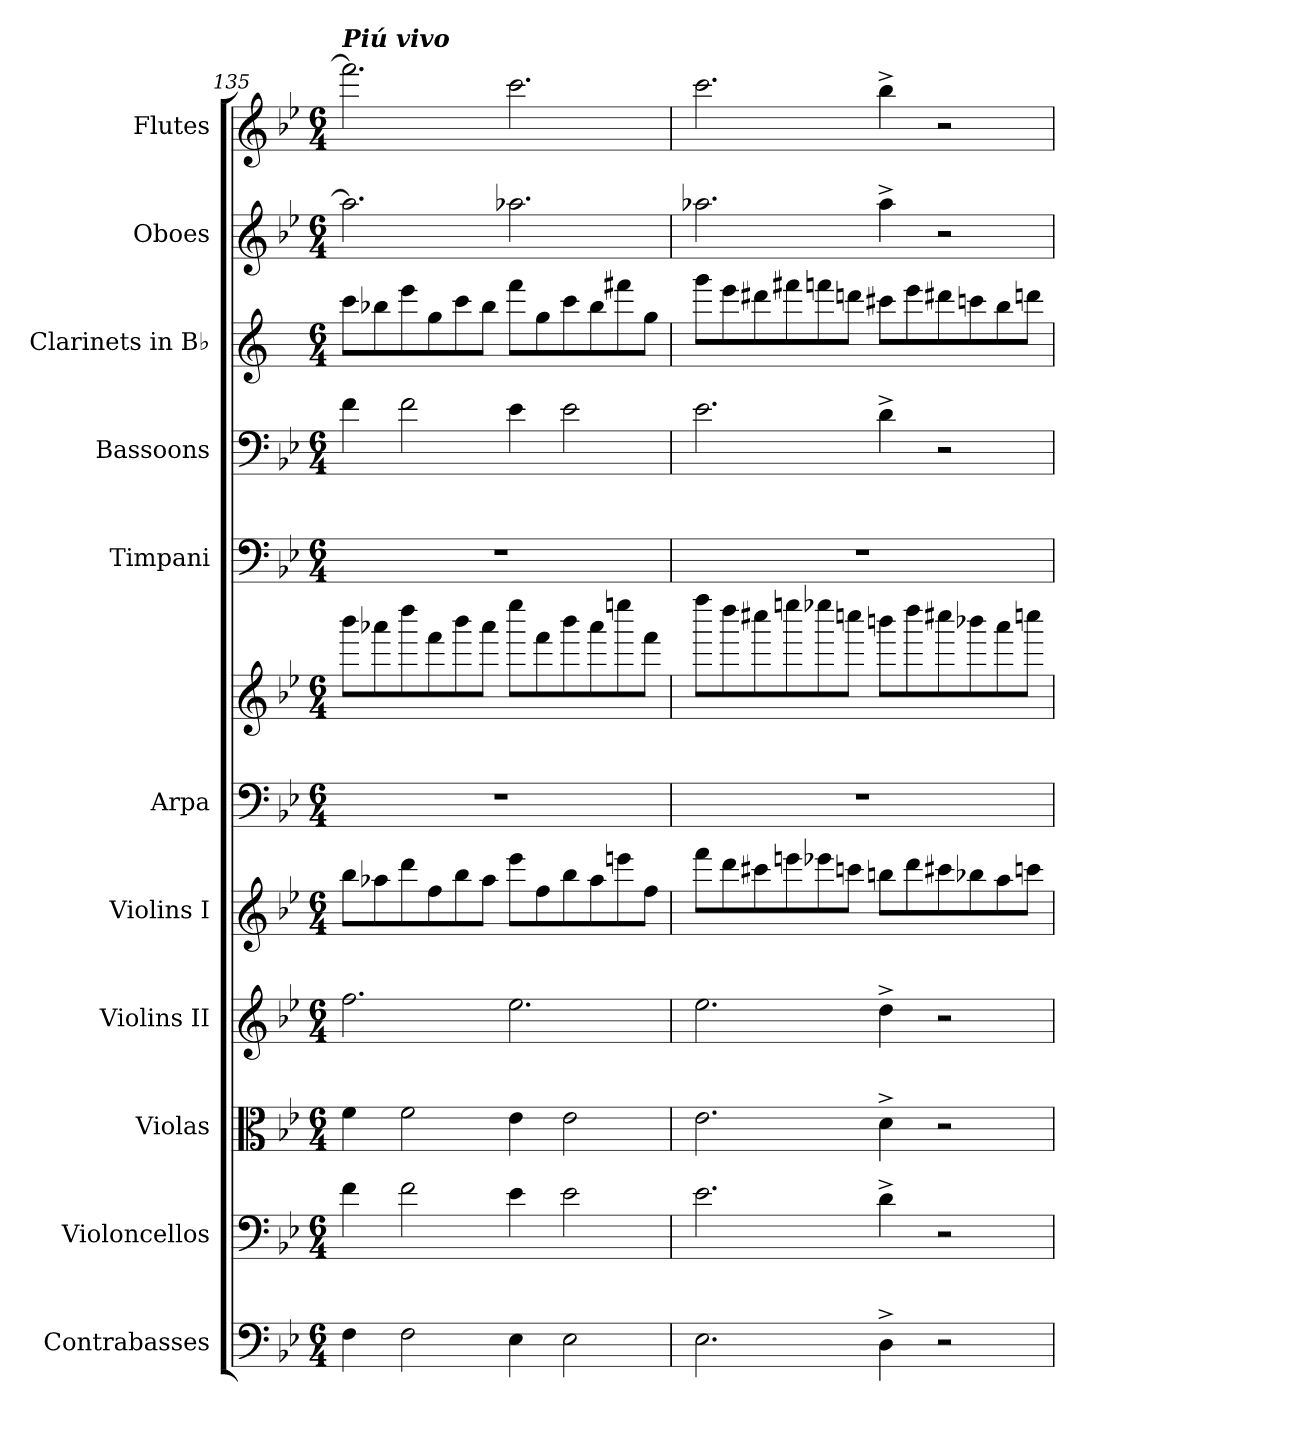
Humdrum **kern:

**kern	**kern	**kern	**kern	**kern	**kern	**kern	**kern	**kern	**kern	**kern	**kern
*part11	*part10	*part9	*part8	*part7	*part6	*part6	*part5	*part4	*part3	*part2	*part1
*staff12	*staff11	*staff10	*staff9	*staff8	*staff7	*staff6	*staff5	*staff4	*staff3	*staff2	*staff1
*I"Contrabasses	*I"Violoncellos	*I"Violas	*I"Violins II	*I"Violins I	*I"Arpa	*	*I"Timpani	*I"Bassoons	*I"Clarinets in B♭	*I"Oboes	*I"Flutes
*I'Cb.	*I'Vc.	*I'Vla.	*I'Vln. II	*I'Vln. I	*I'Arp.	*	*I'Timp.	*I'Bsn.	*	*I'Ob.	*I'Fl.
*clefF4	*clefF4	*clefC3	*clefG2	*clefG2	*clefF4	*clefG2	*clefF4	*clefF4	*clefG2	*clefG2	*clefG2
*ITrd7c12	*	*	*	*	*	*	*	*	*ITrd1c2	*	*
*k[b-e-]	*k[b-e-]	*k[b-e-]	*k[b-e-]	*k[b-e-]	*k[b-e-]	*k[b-e-]	*k[b-e-]	*k[b-e-]	*k[b-e-]	*k[b-e-]	*k[b-e-]
*M6/4	*M6/4	*M6/4	*M6/4	*M6/4	*M6/4	*M6/4	*M6/4	*M6/4	*M6/4	*M6/4	*M6/4
=135	=135	=135	=135	=135	=135	=135	=135	=135	=135	=135	=135
!	!	!	!	!	!	!	!	!	!	!	!LO:TX:a:Bi:t=Piú vivo
4FF\	4f\	4f\	2.ff\	8bb-\L	1.r	8bbb-\L	1.r	4f\	8bb-\L	2.aa-\]	2.fff\]
.	.	.	.	8aa-X\	.	8aaa-X\	.	.	8aa-X\	.	.
2FF\	2f\	2f\	.	8ddd\	.	8dddd\	.	2f\	8ddd\	.	.
.	.	.	.	8ff\	.	8fff\	.	.	8ff\	.	.
.	.	.	.	8bb-\	.	8bbb-\	.	.	8bb-\	.	.
.	.	.	.	8aa-\J	.	8aaa-\J	.	.	8aa-\J	.	.
4EE-\	4e-\	4e-\	2.ee-\	8eee-\L	.	8eeee-\L	.	4e-\	8eee-\L	2.aa-X\	2.ccc\
.	.	.	.	8ff\	.	8fff\	.	.	8ff\	.	.
2EE-\	2e-\	2e-\	.	8bb-\	.	8bbb-\	.	2e-\	8bb-\	.	.
.	.	.	.	8aa-\	.	8aaa-\	.	.	8aa-\	.	.
.	.	.	.	8eeen\	.	8eeeen\	.	.	8eeen\	.	.
.	.	.	.	8ff\J	.	8fff\J	.	.	8ff\J	.	.
!!LO:PB:g=z
=136	=136	=136	=136	=136	=136	=136	=136	=136	=136	=136	=136
2.EE-\	2.e-\	2.e-\	2.ee-\	8fff\L	1.r	8ffff\L	1.r	2.e-\	8fff\L	2.aa-X\	2.ccc\
.	.	.	.	8ddd\	.	8dddd\	.	.	8ddd\	.	.
.	.	.	.	8ccc#X\	.	8cccc#X\	.	.	8ccc#X\	.	.
.	.	.	.	8eeen\	.	8eeeen\	.	.	8eeen\	.	.
.	.	.	.	8eee-X\	.	8eeee-X\	.	.	8eee-X\	.	.
.	.	.	.	8cccn\J	.	8ccccn\J	.	.	8cccn\J	.	.
4DD^\	4d^\	4d^\	4dd^\	8bbn\L	.	8bbbn\L	.	4d^\	8bbn\L	4aa-^\	4bb-^\
.	.	.	.	8ddd\	.	8dddd\	.	.	8ddd\	.	.
2r	2r	2r	2r	8ccc#X\	.	8cccc#X\	.	2r	8ccc#X\	2r	2r
.	.	.	.	8bb-X\	.	8bbb-X\	.	.	8bb-X\	.	.
.	.	.	.	8aa\	.	8aaa\	.	.	8aa\	.	.
.	.	.	.	8cccn\J	.	8ccccn\J	.	.	8cccn\J	.	.
=	=	=	=	=	=	=	=	=	=	=	=
*-	*-	*-	*-	*-	*-	*-	*-	*-	*-	*-	*-
